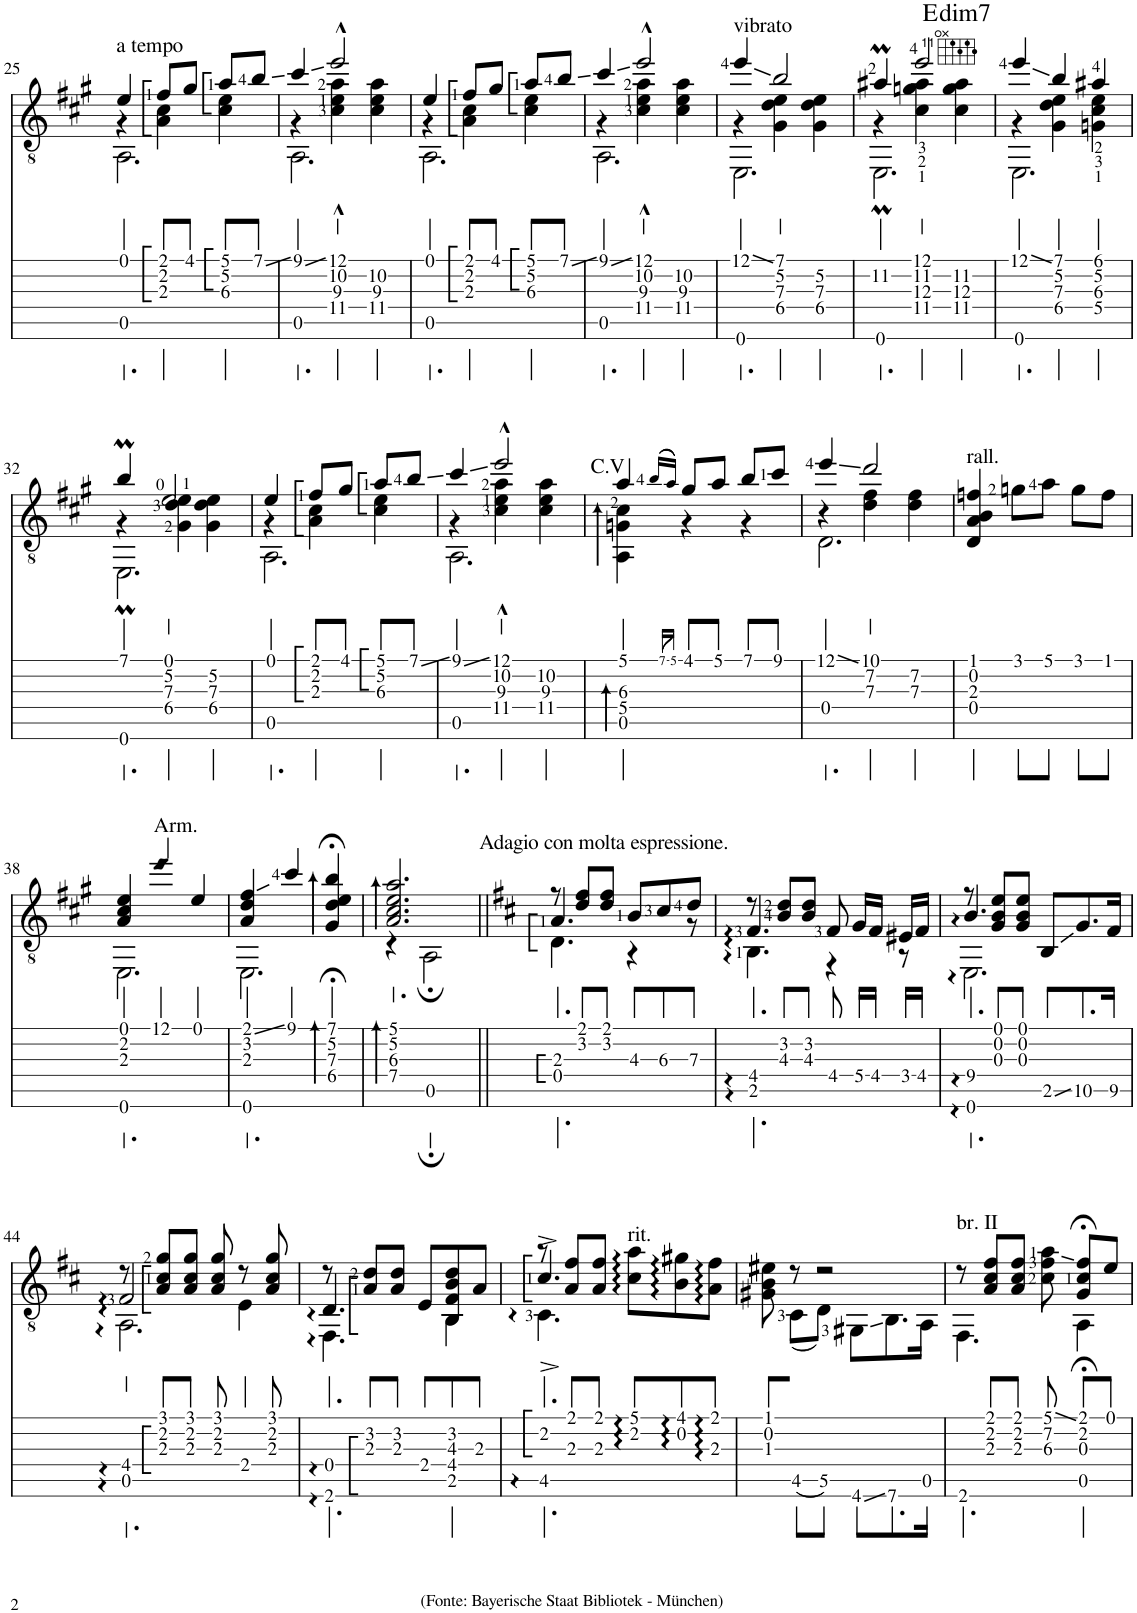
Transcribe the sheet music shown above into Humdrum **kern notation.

**kern	**kern	**harte
*part2	*part1	*part1
*staff2	*staff1	*
*I"Chitarra classica (Intavolatura)	*I"Guitar	*
!!LO:PB:g=z
*	*clefGv2	*
*k[f#c#g#]	*k[f#c#g#]	*
*M3/4	*M3/4	*
=25	=25	=25
*^	*^	*
*	*^	*	*^	*
!	!	!	!LO:TX:a:t=a tempo	!	!	!
4e/	4r	2.AA\	4e/	4r	2.AA\	.
8f#/L	4A\ 4c#\	.	8f#/L	4A\ 4c#\	.	.
8g#/J	.	.	8g#/J	.	.	.
8a/L	4c#\ 4e\	.	8a/L	4c#\ 4e\	.	.
8b/J	.	.	8b/J	.	.	.
=26	=26	=26	=26	=26	=26	=26
4cc#/	4r	2.AA\	4cc#/	4r	2.AA\	.
2ee^^/	4c#\ 4e\ 4a\	.	2ee^^/	4c#\ 4e\ 4a\	.	.
.	4c#\ 4e\ 4a\	.	.	4c#\ 4e\ 4a\	.	.
=27	=27	=27	=27	=27	=27	=27
4e/	4r	2.AA\	4e/	4r	2.AA\	.
8f#/L	4A\ 4c#\	.	8f#/L	4A\ 4c#\	.	.
8g#/J	.	.	8g#/J	.	.	.
8a/L	4c#\ 4e\	.	8a/L	4c#\ 4e\	.	.
8b/J	.	.	8b/J	.	.	.
=28	=28	=28	=28	=28	=28	=28
4cc#/	4r	2.AA\	4cc#/	4r	2.AA\	.
2ee^^/	4c#\ 4e\ 4a\	.	2ee^^/	4c#\ 4e\ 4a\	.	.
.	4c#\ 4e\ 4a\	.	.	4c#\ 4e\ 4a\	.	.
=29	=29	=29	=29	=29	=29	=29
!	!	!	!LO:TX:a:t=vibrato	!	!	!
4ee/	4r	2.EE\	4ee/	4r	2.EE\	.
2b/	4G#\ 4d\ 4e\	.	2b/	4G#\ 4d\ 4e\	.	.
.	4G#\ 4d\ 4e\	.	.	4G#\ 4d\ 4e\	.	.
=30	=30	=30	=30	=30	=30	=30
4a#Xm/	4r	2.EE\	4a#Xm/	4r	2.EE\	.
2ee/	4c#\ 4gn\ 4a#\	.	2ee/	4c#\ 4gn\ 4a#\	.	.
!	!	!	!	!	!	!LO:H:kt=dim7
.	4c#\ 4g\ 4a#\	.	.	4c#\ 4g\ 4a#\	.	E:dim7
=31	=31	=31	=31	=31	=31	=31
4ee/	4r	2.EE\	4ee/	4r	2.EE\	.
4b/	4G#\ 4d\ 4e\	.	4b/	4G#\ 4d\ 4e\	.	.
4a#X/	4Gn\ 4c#\ 4e\	.	4a#X/	4Gn\ 4c#\ 4e\	.	.
!!LO:LB:g=z	!!	!!
=32	=32	=32	=32	=32	=32	=32
4bM/	4r	2.EE\	4bM/	4r	2.EE\	.
2e/	4G#\ 4d\ 4e\	.	2e/	4G#\ 4d\ 4e\	.	.
.	4G#\ 4d\ 4e\	.	.	4G#\ 4d\ 4e\	.	.
=33	=33	=33	=33	=33	=33	=33
4e/	4r	2.AA\	4e/	4r	2.AA\	.
8f#/L	4A\ 4c#\	.	8f#/L	4A\ 4c#\	.	.
8g#/J	.	.	8g#/J	.	.	.
8a/L	4c#\ 4e\	.	8a/L	4c#\ 4e\	.	.
8b/J	.	.	8b/J	.	.	.
=34	=34	=34	=34	=34	=34	=34
4cc#/	4r	2.AA\	4cc#/	4r	2.AA\	.
2ee^^/	4c#\ 4e\ 4a\	.	2ee^^/	4c#\ 4e\ 4a\	.	.
.	4c#\ 4e\ 4a\	.	.	4c#\ 4e\ 4a\	.	.
*	*v	*v	*	*	*	*
*	*	*	*v	*v	*
=35	=35	=35	=35	=35
!	!	!LO:TX:a:t=C.V	!	!
4a/	4AA\ 4Gn\ 4c#\	4a/	4AA\ 4Gn\ 4c#\	.
((16qb/LL	.	((16qb/LL	.	.
16qa/JJ))	.	16qa/JJ))	.	.
8g#/L	4r	8g#/L	4r	.
8a/J	.	8a/J	.	.
8b/L	4r	8b/L	4r	.
8cc#/J	.	8cc#/J	.	.
=36	=36	=36	=36	=36
*	*^	*	*^	*
4ee/	4r	2.D\	4ee/	4r	2.D\	.
2dd/	4d\ 4f#\	.	2dd/	4d\ 4f#\	.	.
.	4d\ 4f#\	.	.	4d\ 4f#\	.	.
*	*v	*v	*	*	*	*
*	*	*	*v	*v	*
=37	=37	=37	=37	=37
!	!	!LO:TX:a:t=rall.	!	!
*v	*v	*	*	*
*	*v	*v	*
4D\ 4A\ 4B\ 4fn\	4D/ 4A/ 4B/ 4fn/	.
8gn\L	8gn\L	.
8a\J	8a\J	.
8g\L	8g\L	.
8f\J	8f\J	.
!!LO:LB:g=z
=38	=38	=38
*^	*^	*
4A/ 4c#/ 4e/	2.EE\	4A/ 4c#/ 4e/	2.EE\	.
!	!	!LO:TX:a:t=Arm.	!	!
!LO:N:head=diamond	!	!LO:N:head=diamond	!	!
4ee/	.	4ee/	.	.
4e/	.	4e/	.	.
=39	=39	=39	=39	=39
4A/ 4d/ 4f#/	2.EE\	4A/ 4d/ 4f#/	2.EE\	.
4cc#/	.	4cc#/	.	.
4G#/;< 4d/;< 4e/;< 4b/;<	.	4G#/;< 4d/;< 4e/;< 4b/;<	.	.
=40	=40	=40	=40	=40
2.A/ 2.c#/ 2.e/ 2.a/	4r	2.A/ 2.c#/ 2.e/ 2.a/	4r	.
.	2AA;\	.	2AA;\	.
*v	*v	*	*	*
*	*v	*v	*
=41||	=41||	=41||
*k[f#c#]	*k[f#c#]	*
*^	*^	*
*	*^	*	*^	*
!	!	!	!LO:TX:a:t=Adagio con molta espressione.	!	!	!
8r	4.A/	4.D\	8r	4.A/	4.D\	.
8d/ 8f#/L	.	.	8d/ 8f#/L	.	.	.
8d/ 8f#/J	.	.	8d/ 8f#/J	.	.	.
8B/L	4.ryy	4r	8B/L	4.ryy	4r	.
8c#/	.	.	8c#/	.	.	.
8d/J	.	8r	8d/J	.	8r	.
=42	=42	=42	=42	=42	=42	=42
8r	4.F#/	4.BB\	8r	4.F#/	4.BB\	.
8B/ 8d/L	.	.	8B/ 8d/L	.	.	.
8B/ 8d/J	.	.	8B/ 8d/J	.	.	.
8F#/	4.ryy	4r	8F#/	4.ryy	4r	.
16G/LL	.	.	16G/LL	.	.	.
16F#/JJ	.	.	16F#/JJ	.	.	.
16E#X/LL	.	8r	16E#X/LL	.	8r	.
16F#/JJ	.	.	16F#/JJ	.	.	.
=43	=43	=43	=43	=43	=43	=43
8r	2.EE\	4.B/	8r	2.EE\	4.B/	.
8G/ 8B/ 8e/L	.	.	8G/ 8B/ 8e/L	.	.	.
8G/ 8B/ 8e/J	.	.	8G/ 8B/ 8e/J	.	.	.
8BB/L	.	4.ryy	8BB/L	.	4.ryy	.
8.G/	.	.	8.G/	.	.	.
16F#/Jk	.	.	16F#/Jk	.	.	.
!!LO:LB:g=z	!!	!!
=44	=44	=44	=44	=44	=44	=44
8r	2F#/	2.AA\	8r	2F#/	2.AA\	.
8A/ 8c#/ 8g/L	.	.	8A/ 8c#/ 8g/L	.	.	.
8A/ 8c#/ 8g/J	.	.	8A/ 8c#/ 8g/J	.	.	.
8A/ 8c#/ 8g/	.	.	8A/ 8c#/ 8g/	.	.	.
8r	4E/	.	8r	4E\	.	.
8A/ 8c#/ 8g/	.	.	8A/ 8c#/ 8g/	.	.	.
=45	=45	=45	=45	=45	=45	=45
8r	4.FF#\	4.D/	8r	4.FF#\	4.D/	.
8A/ 8d/L	.	.	8A/ 8d/L	.	.	.
8A/ 8d/J	.	.	8A/ 8d/J	.	.	.
8E/L	8ryy	4.ryy	8E/L	8ryy	4.ryy	.
8BB/ 8F#/ 8B/ 8d/	4BB\	.	8BB/ 8F#/ 8B/ 8d/	4BB\	.	.
8A/J	.	.	8A/J	.	.	.
=46	=46	=46	=46	=46	=46	=46
8r	4.C#\	4.c#^/	8r	4.C#\	4.c#^/	.
8A/ 8f#/L	.	.	8A/ 8f#/L	.	.	.
8A/ 8f#/J	.	.	8A/ 8f#/J	.	.	.
!	!	!	!LO:TX:a:t=rit.	!	!	!
8c#/ 8a/L	4.ryy	4.ryy	8c#\ 8a\L	4.ryy	4.ryy	.
8B/ 8g#X/	.	.	8B\ 8g#X\	.	.	.
8A/ 8f#/J	.	.	8A\ 8f#\J	.	.	.
*	*v	*v	*	*	*	*
*	*	*	*v	*v	*
=47	=47	=47	=47	=47
8G#X/ 8B/ 8e#X/L	8ryy	8G#X\ 8B\ 8e#X\	8ryy	.
8r	(8C#\L	8r	(8C#\L	.
2r	8D\J)	2r	8D\J)	.
.	8GG#X\L	.	8GG#X\L	.
.	8.BB\	.	8.BB\	.
.	16AA\Jk	.	16AA\Jk	.
=48	=48	=48	=48	=48
!	!	!LO:TX:a:t=br. II	!	!
8r	4.FF#\	8r	4.FF#\	.
8A/ 8c#/ 8f#/L	.	8A/ 8c#/ 8f#/L	.	.
8A/ 8c#/ 8f#/J	.	8A/ 8c#/ 8f#/J	.	.
8c#/ 8f#/ 8a/	8ryy	8c#\ 8f#\ 8a\	8ryy	.
8G/;< 8c#/;< 8f#/;<L	4AA\	8G/;< 8c#/;< 8f#/;<L	4AA\	.
8e/J	.	8e/J	.	.
*v	*v	*	*	*
*	*v	*v	*
=	=	=
*-	*-	*-
